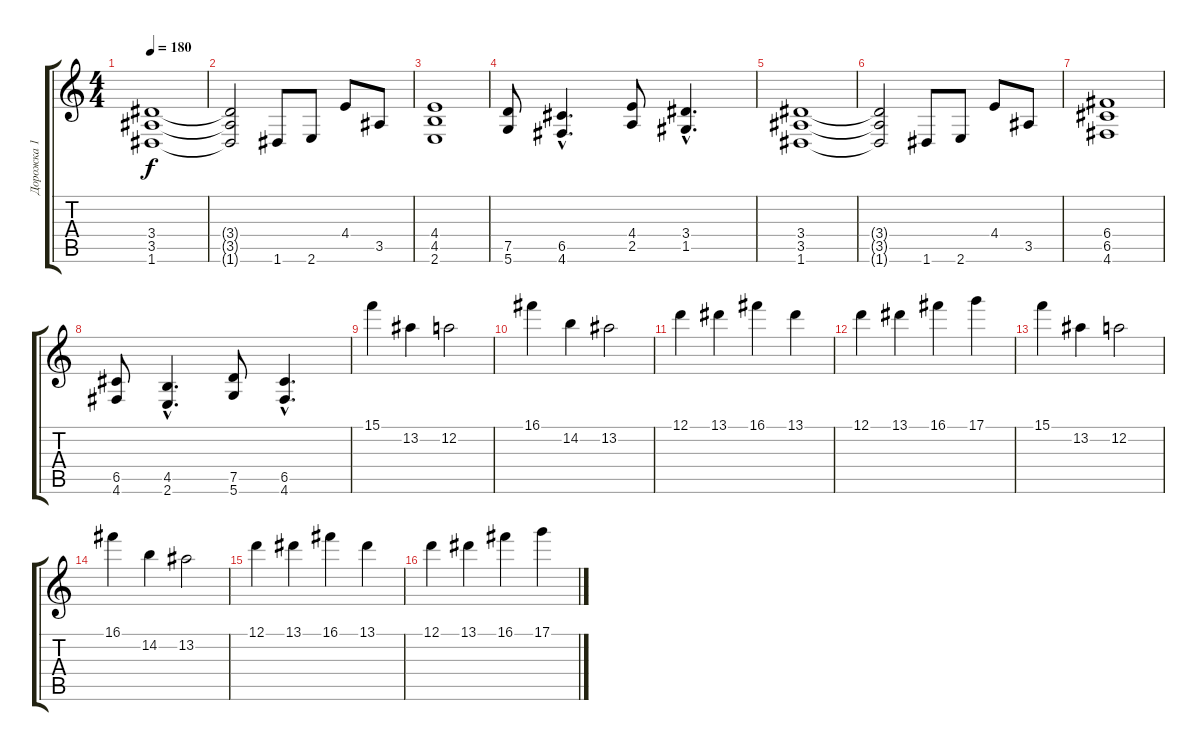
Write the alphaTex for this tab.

\track ("Дорожка 1" "Дорожка 1") {instrument distortionguitar}
\staff {score tabs}
\tuning (D4 A3 F3 C3 G2 D2) {hide}
\ts (4 4)
\tempo 180
\clef g2
\ks c
(3.4 3.5 1.6).1{dy f} |
(3.4{t} 3.5{t} 1.6{t}).2 1.6.8 2.6.8 4.4.8 3.5.8 |
(4.4 4.5 2.6).1 |
(7.5 5.6).8 (6.5{hac} 4.6{hac}).4{d} (4.4 2.5).8 (3.4{hac} 1.5{hac}).4{d} |
(3.4 3.5 1.6).1 |
(3.4{t} 3.5{t} 1.6{t}).2 1.6.8 2.6.8 4.4.8 3.5.8 |
(6.4 6.5 4.6).1 |
(6.5 4.6).8 (4.5{hac} 2.6{hac}).4{d} (7.5 5.6).8 (6.5{hac} 4.6{hac}).4{d} |
15.1.4 13.2.4 12.2.2 |
16.1.4 14.2.4 13.2.2 |
12.1.4 13.1.4 16.1.4 13.1.4 |
12.1.4 13.1.4 16.1.4 17.1.4 |
15.1.4 13.2.4 12.2.2 |
16.1.4 14.2.4 13.2.2 |
12.1.4 13.1.4 16.1.4 13.1.4 |
12.1.4 13.1.4 16.1.4 17.1.4
